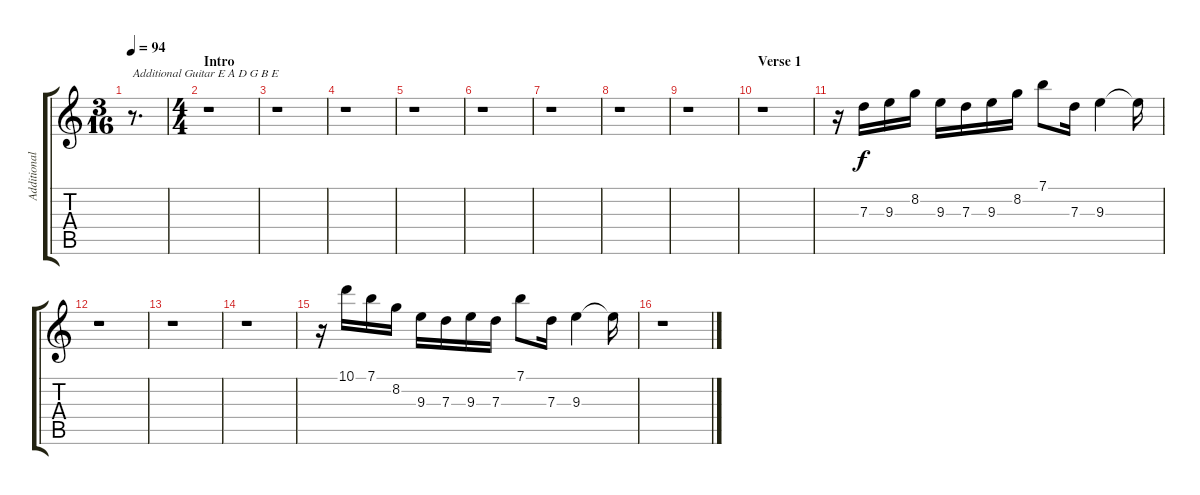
\track ("Additional Guitar" "Additional") {instrument acousticguitarsteel}
\staff {score tabs}
\tuning (E4 B3 G3 D3 A2 E2) {hide}
\ts (3 16)
\tempo 94
\clef g2
\ks c
r.8{d txt "Additional Guitar E A D G B E" dy f instrument acousticguitarsteel} |
\ts (4 4)
\section ("" "Intro")
r.1 |
r.1 |
r.1 |
r.1 |
r.1 |
r.1 |
r.1 |
r.1 |
\section ("" "Verse 1")
r.1 |
r.16 7.3.16 9.3.16 8.2.16 9.3.16 7.3.16 9.3.16 8.2.16 7.1.8 7.3.16 9.3.4 9.3{t}.16 |
r.1 |
r.1 |
r.1 |
r.16 10.1.16 7.1.16 8.2.16 9.3.16 7.3.16 9.3.16 7.3.16 7.1.8 7.3.16 9.3.4 9.3{t}.16 |
r.1
